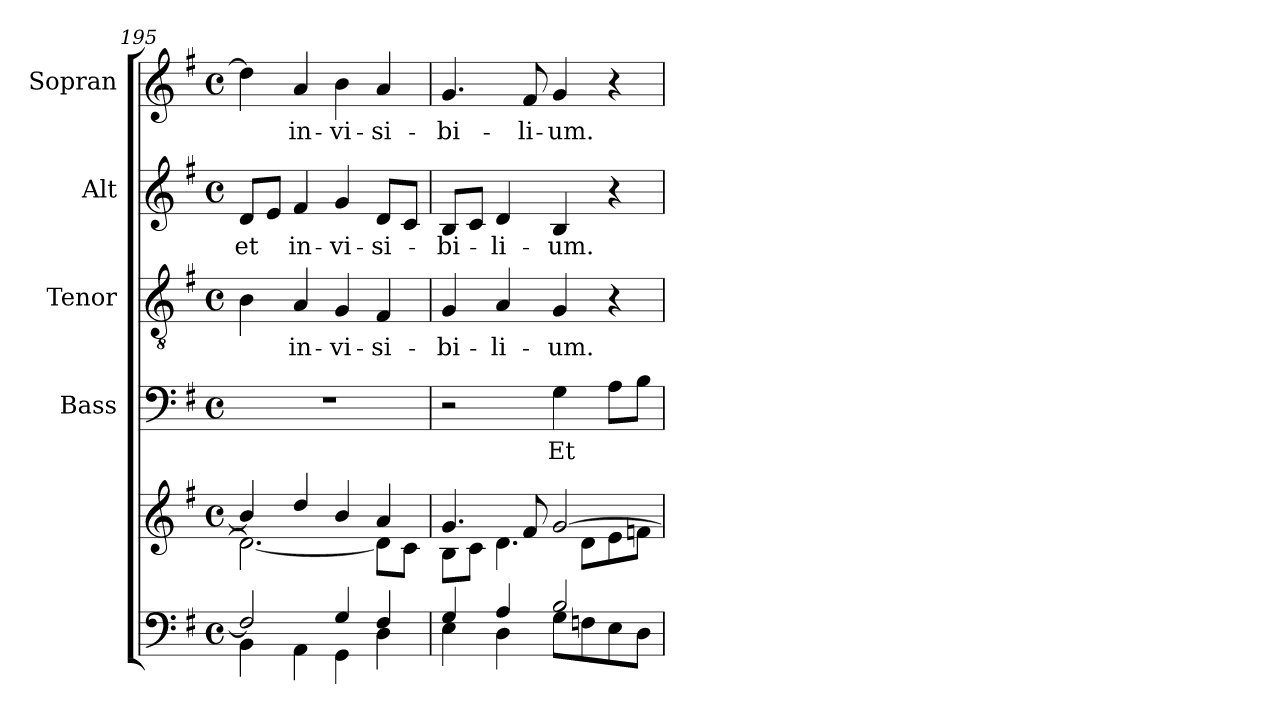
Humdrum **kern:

**kern	**kern	**kern	**text	**kern	**text	**kern	**text	**kern	**text
*part5	*part5	*part4	*part4	*part3	*part3	*part2	*part2	*part1	*part1
*staff6	*staff5	*staff4	*staff4	*staff3	*staff3	*staff2	*staff2	*staff1	*staff1
*	*	*I"Bass	*	*I"Tenor	*	*I"Alt	*	*I"Sopran	*
*	*	*I'B.	*	*I'T.	*	*I'A.	*	*I'S.	*
*clefF4	*clefG2	*clefF4	*	*clefGv2	*	*clefG2	*	*clefG2	*
*k[f#]	*k[f#]	*k[f#]	*	*k[f#]	*	*k[f#]	*	*k[f#]	*
*G:	*G:	*G:	*	*G:	*	*G:	*	*G:	*
*M4/4	*M4/4	*M4/4	*	*M4/4	*	*M4/4	*	*M4/4	*
*met(c)	*met(c)	*met(c)	*	*met(c)	*	*met(c)	*	*met(c)	*
=195	=195	=195	=195	=195	=195	=195	=195	=195	=195
*^	*^	*	*	*	*	*	*	*	*
!	!	!	!	!	!	!	!	!	!LO:LY:b	!	!
2F#/]	4BB\	4b/]	2.d\_	1r	.	4B\	.	8d/L	et	4dd\]	.
.	.	.	.	.	.	.	.	8e/J	.	.	.
!	!	!	!	!	!	!	!LO:LY:b	!	!LO:LY:b	!	!LO:LY:b
.	4AA\	4dd/	.	.	.	4A/	in-	4f#/	in-	4a/	in-
!	!	!	!	!	!	!	!LO:LY:b	!	!LO:LY:b	!	!LO:LY:b
4G/	4GG\	4b/	.	.	.	4G/	-vi-	4g/	-vi-	4b\	-vi-
!	!	!	!	!	!	!	!LO:LY:b	!	!LO:LY:b	!	!LO:LY:b
4F#/	4D\	4a/	8d\L]	.	.	4F#/	-si-	8d/L	-si-	4a/	-si-
.	.	.	8c\J	.	.	.	.	8c/J	.	.	.
!!LO:PB:g=z
=196	=196	=196	=196	=196	=196	=196	=196	=196	=196	=196	=196
!	!	!	!	!	!	!	!LO:LY:b	!	!LO:LY:b	!	!LO:LY:b
4G/	4E\	4.g/	8B\L	2r	.	4G/	-bi-	8B/L	-bi-	4.g/	-bi-
.	.	.	8c\J	.	.	.	.	8c/J	.	.	.
!	!	!	!	!	!	!	!LO:LY:b	!	!LO:LY:b	!	!
4A/	4D\	.	4.d\	.	.	4A/	-li-	4d/	-li-	.	.
!	!	!	!	!	!	!	!	!	!	!	!LO:LY:b
.	.	8f#/	.	.	.	.	.	.	.	8f#/	-li-
!	!	!	!	!	!LO:LY:b	!	!LO:LY:b	!	!LO:LY:b	!	!LO:LY:b
2B/	8G\L	[>2g/	.	4G\	Et	4G/	-um.	4B/	-um.	4g/	-um.
.	8Fn\	.	8d\L	.	.	.	.	.	.	.	.
.	8E\	.	8e\	8A\L	.	4r	.	4r	.	4r	.
.	8D\J	.	8fn\J	8B\J	.	.	.	.	.	.	.
*v	*v	*	*	*	*	*	*	*	*	*	*
*	*v	*v	*	*	*	*	*	*	*	*
=	=	=	=	=	=	=	=	=	=
*-	*-	*-	*-	*-	*-	*-	*-	*-	*-
